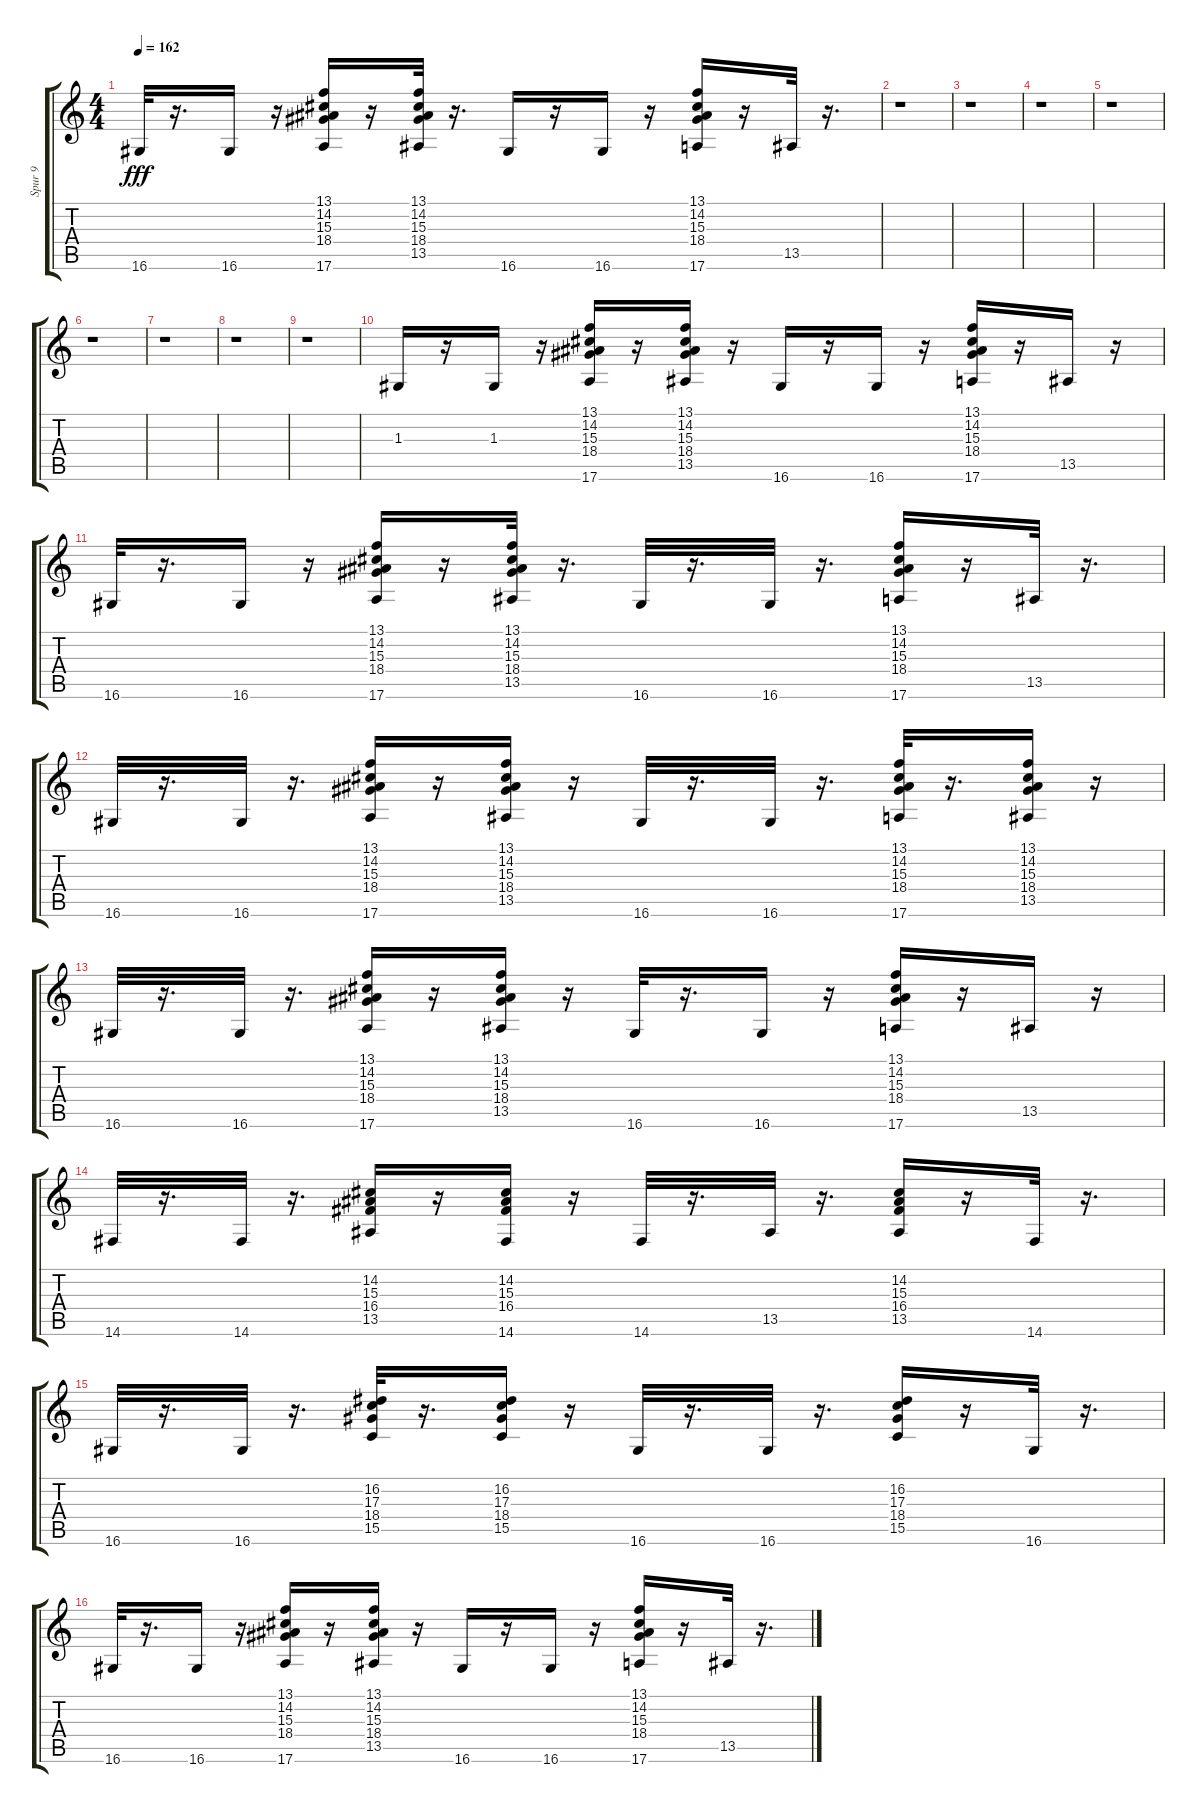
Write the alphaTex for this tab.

\track ("Spur 9" "Spur 9") {instrument vibraphone}
\staff {score tabs}
\tuning (E4 B3 G3 D3 A2 E2) {hide}
\ts (4 4)
\tempo 162
\clef g2
\ks c
16.6.32{dy fff} r.16{d} 16.6.16 r.16 (13.1 14.2 15.3 18.4 17.6).16 r.16 (13.1 14.2 15.3 18.4 13.5).32 r.16{d} 16.6.16 r.16 16.6.16 r.16 (13.1 14.2 15.3 18.4 17.6).16 r.16 13.5.32 r.16{d} |
r.1 |
r.1 |
r.1 |
r.1 |
r.1 |
r.1 |
r.1 |
r.1 |
1.3.16 r.16 1.3.16 r.16 (13.1 14.2 15.3 18.4 17.6).16 r.16 (13.1 14.2 15.3 18.4 13.5).16 r.16 16.6.16 r.16 16.6.16 r.16 (13.1 14.2 15.3 18.4 17.6).16 r.16 13.5.16 r.16 |
16.6.32 r.16{d} 16.6.16 r.16 (13.1 14.2 15.3 18.4 17.6).16 r.16 (13.1 14.2 15.3 18.4 13.5).32 r.16{d} 16.6.32 r.16{d} 16.6.32 r.16{d} (13.1 14.2 15.3 18.4 17.6).16 r.16 13.5.32 r.16{d} |
16.6.32 r.16{d} 16.6.32 r.16{d} (13.1 14.2 15.3 18.4 17.6).16 r.16 (13.1 14.2 15.3 18.4 13.5).16 r.16 16.6.32 r.16{d} 16.6.32 r.16{d} (13.1 14.2 15.3 18.4 17.6).32 r.16{d} (13.1 14.2 15.3 18.4 13.5).16 r.16 |
16.6.32 r.16{d} 16.6.32 r.16{d} (13.1 14.2 15.3 18.4 17.6).16 r.16 (13.1 14.2 15.3 18.4 13.5).16 r.16 16.6.32 r.16{d} 16.6.16 r.16 (13.1 14.2 15.3 18.4 17.6).16 r.16 13.5.16 r.16 |
14.6.32 r.16{d} 14.6.32 r.16{d} (14.2 15.3 16.4 13.5).16 r.16 (14.2 15.3 16.4 14.6).16 r.16 14.6.32 r.16{d} 13.5.32 r.16{d} (14.2 15.3 16.4 13.5).16 r.16 14.6.32 r.16{d} |
16.6.32 r.16{d} 16.6.32 r.16{d} (16.2 17.3 18.4 15.5).32 r.16{d} (16.2 17.3 18.4 15.5).16 r.16 16.6.32 r.16{d} 16.6.32 r.16{d} (16.2 17.3 18.4 15.5).16 r.16 16.6.32 r.16{d} |
16.6.32 r.16{d} 16.6.16 r.16 (13.1 14.2 15.3 18.4 17.6).16 r.16 (13.1 14.2 15.3 18.4 13.5).16 r.16 16.6.16 r.16 16.6.16 r.16 (13.1 14.2 15.3 18.4 17.6).16 r.16 13.5.32 r.16{d}
